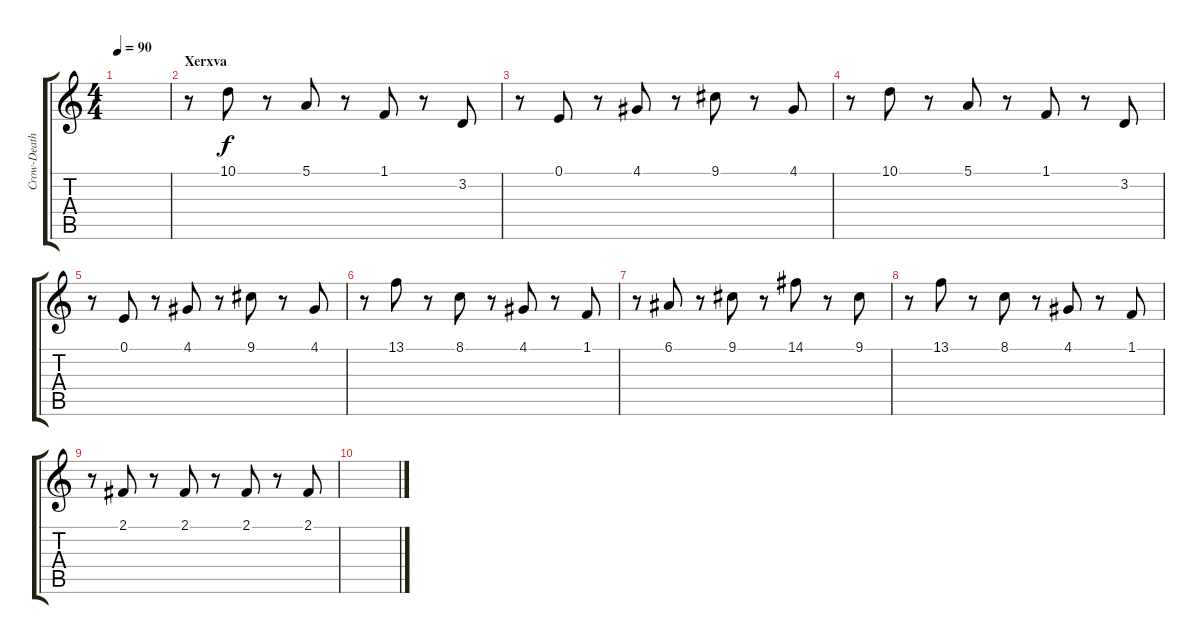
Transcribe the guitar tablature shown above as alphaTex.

\track ("Crow-Death comes !!!" "Crow-Death") {instrument pizzicatostrings}
\staff {score tabs}
\tuning (E4 B3 G3 D3 A2 E2) {hide}
\ts (4 4)
\tempo 90
\clef g2
\ks c
|
\section ("" "Xerxva")
r.8 10.1.8 r.8 5.1.8 r.8 1.1.8 r.8 3.2.8 |
r.8 0.1.8 r.8 4.1.8 r.8 9.1.8 r.8 4.1.8 |
r.8 10.1.8 r.8 5.1.8 r.8 1.1.8 r.8 3.2.8 |
r.8 0.1.8 r.8 4.1.8 r.8 9.1.8 r.8 4.1.8 |
r.8 13.1.8 r.8 8.1.8 r.8 4.1.8 r.8 1.1.8 |
r.8 6.1.8 r.8 9.1.8 r.8 14.1.8 r.8 9.1.8 |
r.8 13.1.8 r.8 8.1.8 r.8 4.1.8 r.8 1.1.8 |
r.8 2.1.8 r.8 2.1.8 r.8 2.1.8 r.8 2.1.8 |
\section ("" "")
